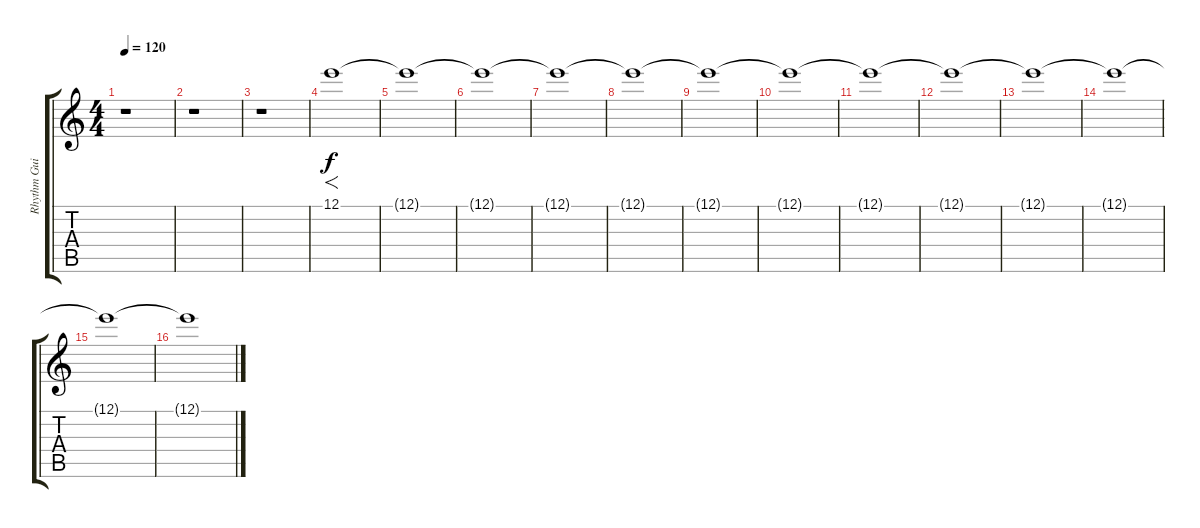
\track ("Rhythm Guitar" "Rhythm Gui") {instrument distortionguitar}
\staff {score tabs}
\tuning (E4 B3 G3 D3 A2 E2) {hide}
\ts (4 4)
\tempo 120
\clef g2
\ks c
r.1{dy f instrument distortionguitar} |
r.1 |
r.1 |
12.1.1{f} |
12.1{t}.1 |
12.1{t}.1 |
12.1{t}.1 |
12.1{t}.1 |
12.1{t}.1 |
12.1{t}.1 |
12.1{t}.1 |
12.1{t}.1 |
12.1{t}.1 |
12.1{t}.1 |
12.1{t}.1 |
12.1{t}.1
